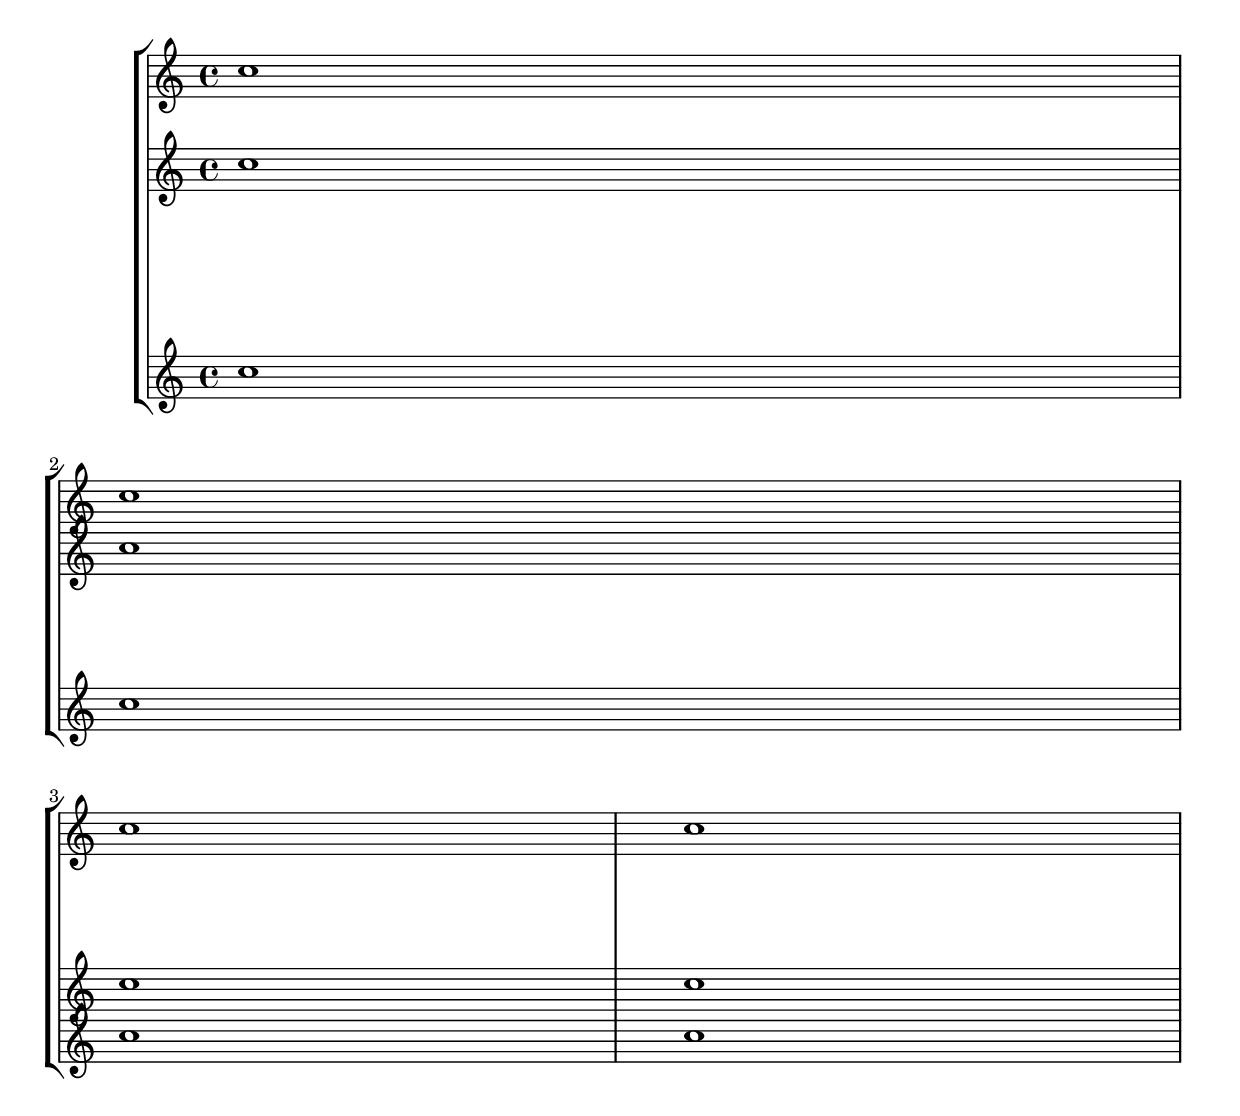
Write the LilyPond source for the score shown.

\header {

  texidoc = "Alignments may be changed per system by setting
  @code{alignment-distances} in the @code{line-break-system-details}
  property"

}

\version "2.13.2"

\book {
  \score {
    \relative c'' \new StaffGroup <<
      \new Staff { c1 c c c }
      \new Staff { c c c c }
      \new Staff { 
	\overrideProperty
	#"Score.NonMusicalPaperColumn"
	#'line-break-system-details
	#'((alignment-distances . (#f 20)))
	c1 \break
	\overrideProperty
	#"Score.NonMusicalPaperColumn"
	#'line-break-system-details
	#'((alignment-distances . (5 15)))
	c1 \break
	\overrideProperty
	#"Score.NonMusicalPaperColumn"
	#'line-break-system-details
	#'((alignment-distances . (15 5)))
	c1 c
      }
    >>
  }
}
